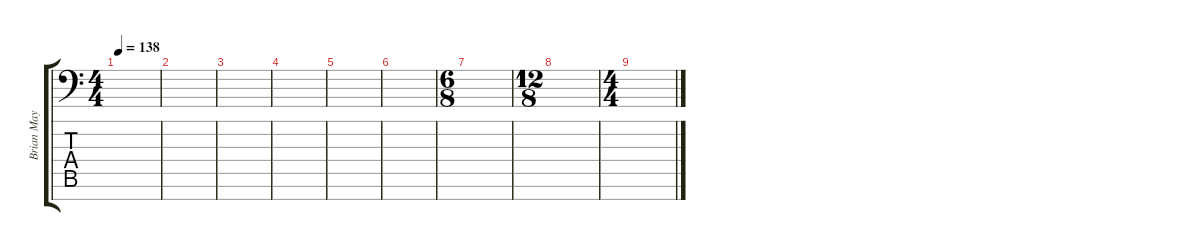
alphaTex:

\track ("Brian May - Red Special - Rhyt" "Brian May ") {instrument overdrivenguitar}
\staff {score tabs}
\tuning (E4 B3 G3 D3 A2 E2 C-1) {hide}
\ts (4 4)
\tempo 138
\clef f4
\ks c
|
|
|
|
|
|
\ts (6 8)
|
\ts (12 8)
|
\ts (4 4)
